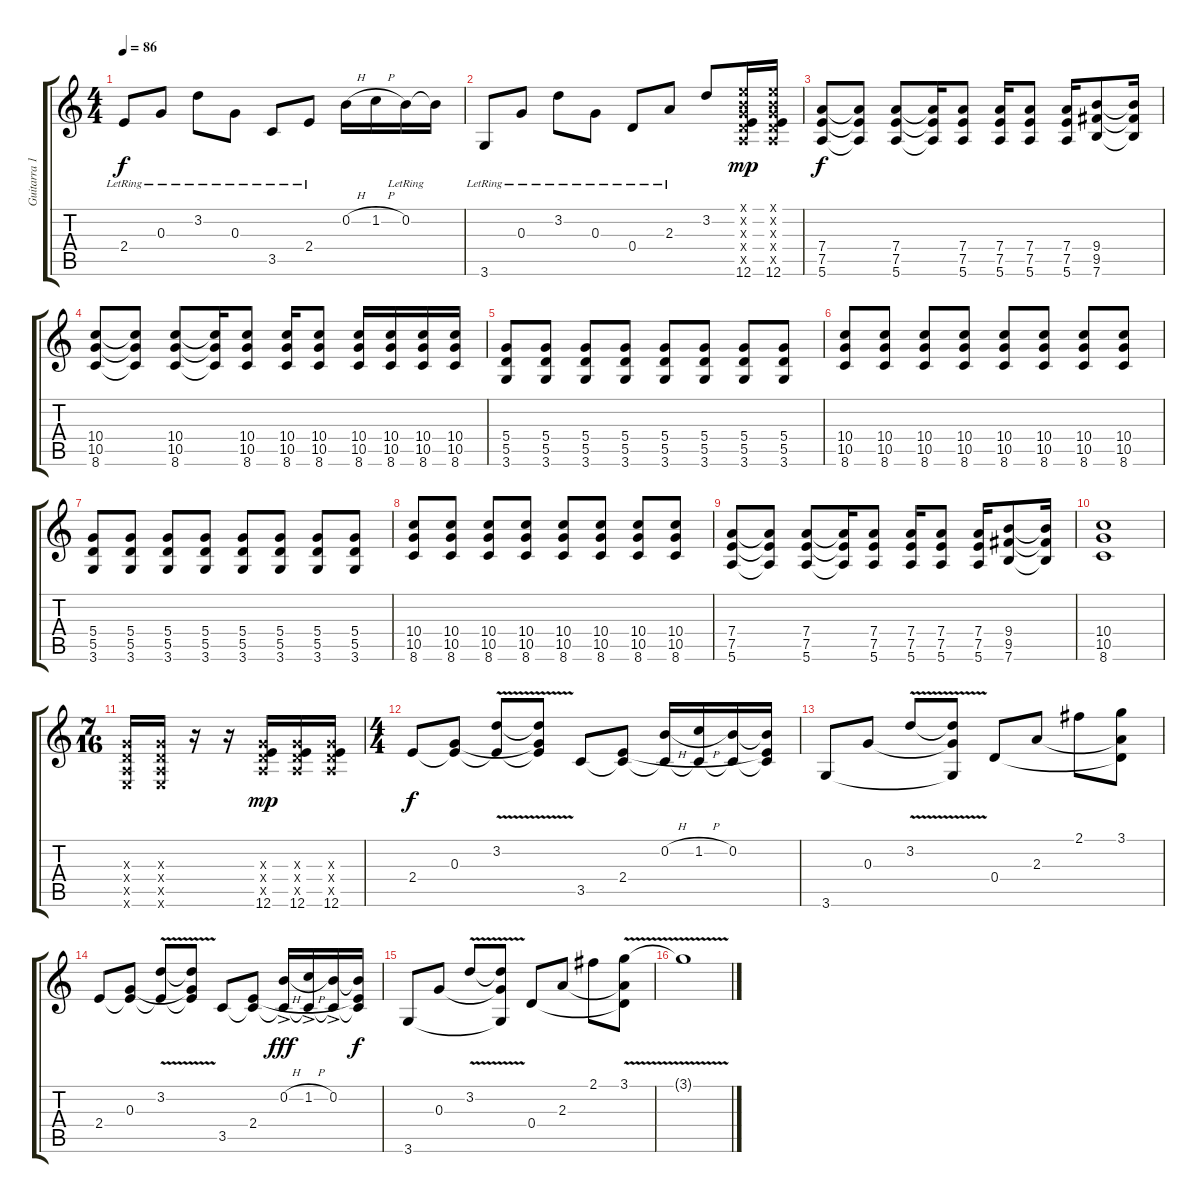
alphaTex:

\track ("Guitarra 1 ((Evan))" "Guitarra 1") {instrument overdrivenguitar}
\staff {score tabs}
\tuning (E4 B3 G3 D3 A2 E2) {hide}
\ts (4 4)
\tempo 86
\clef g2
\ks c
2.4{lr}.8{dy f volume 12 instrument electricguitarjazz} 0.3{lr}.8 3.2{lr}.8 0.3{lr}.8 3.5{lr}.8 2.4{lr}.8 0.2{h}.16 1.2{h}.16 0.2{lr}.16 0.2{t}.16 |
3.6{lr}.8 0.3{lr}.8 3.2{lr}.8 0.3{lr}.8 0.4{lr}.8 2.3{lr}.8 3.2.8 (0.1{x} 0.2{x} 0.3{x} 0.4{x} 0.5{x} 12.6).16{dy mp instrument guitarharmonics} (0.1{x} 0.2{x} 0.3{x} 0.4{x} 0.5{x} 12.6).16 |
(7.4 7.5 5.6).8{dy f instrument overdrivenguitar} (7.4{t} 7.5{t} 5.6{t}).8 (7.4 7.5 5.6).8 (7.4{t} 7.5{t} 5.6{t}).16 (7.4 7.5 5.6).8 (7.4 7.5 5.6).16 (7.4 7.5 5.6).8 (7.4 7.5 5.6).16 (9.4 9.5 7.6).8 (9.4{t} 9.5{t} 7.6{t}).16 |
(10.4 10.5 8.6).8 (10.4{t} 10.5{t} 8.6{t}).8 (10.4 10.5 8.6).8 (10.4{t} 10.5{t} 8.6{t}).16 (10.4 10.5 8.6).8 (10.4 10.5 8.6).16 (10.4 10.5 8.6).8 (10.4 10.5 8.6).16 (10.4 10.5 8.6).16 (10.4 10.5 8.6).16 (10.4 10.5 8.6).16 |
(5.4 5.5 3.6).8 (5.4 5.5 3.6).8 (5.4 5.5 3.6).8 (5.4 5.5 3.6).8 (5.4 5.5 3.6).8 (5.4 5.5 3.6).8 (5.4 5.5 3.6).8 (5.4 5.5 3.6).8 |
(10.4 10.5 8.6).8 (10.4 10.5 8.6).8 (10.4 10.5 8.6).8 (10.4 10.5 8.6).8 (10.4 10.5 8.6).8 (10.4 10.5 8.6).8 (10.4 10.5 8.6).8 (10.4 10.5 8.6).8 |
(5.4 5.5 3.6).8 (5.4 5.5 3.6).8 (5.4 5.5 3.6).8 (5.4 5.5 3.6).8 (5.4 5.5 3.6).8 (5.4 5.5 3.6).8 (5.4 5.5 3.6).8 (5.4 5.5 3.6).8 |
(10.4 10.5 8.6).8 (10.4 10.5 8.6).8 (10.4 10.5 8.6).8 (10.4 10.5 8.6).8 (10.4 10.5 8.6).8 (10.4 10.5 8.6).8 (10.4 10.5 8.6).8 (10.4 10.5 8.6).8 |
(7.4 7.5 5.6).8{instrument overdrivenguitar} (7.4{t} 7.5{t} 5.6{t}).8 (7.4 7.5 5.6).8 (7.4{t} 7.5{t} 5.6{t}).16 (7.4 7.5 5.6).8 (7.4 7.5 5.6).16 (7.4 7.5 5.6).8 (7.4 7.5 5.6).16 (9.4 9.5 7.6).8 (9.4{t} 9.5{t} 7.6{t}).16 |
(10.4 10.5 8.6).1 |
\ts (7 16)
(0.3{x} 0.4{x} 0.5{x} 0.6{x}).16{volume 16} (0.3{x} 0.4{x} 0.5{x} 0.6{x}).16 r.16 r.16 (0.3{x} 0.4{x} 0.5{x} 12.6).16{dy mp instrument guitarharmonics} (0.3{x} 0.4{x} 0.5{x} 12.6).16 (0.3{x} 0.4{x} 0.5{x} 12.6).16 |
\ts (4 4)
2.4.8{dy f instrument overdrivenguitar} (0.3 2.4{t}).8 (3.2{v} 2.4{t}).8 (3.2{t} 0.3{t} 2.4{t}).8 3.5.8 (2.4 3.5{t}).8 (0.2{h} 3.5{t}).16 (1.2{h} 3.5{t}).16 (0.2 3.5{t}).16 (0.2{t} 2.4{t} 3.5{t}).16 |
3.6.8 0.3.8 3.2{v}.8 (3.2{t} 0.3{t} 3.6{t}).8 0.4.8 2.3.8 2.1.8 (3.1 2.3{t} 0.4{t}).8 |
2.4.8{instrument overdrivenguitar} (0.3 2.4{t}).8 (3.2{v} 2.4{t}).8 (3.2{t} 0.3{t} 2.4{t}).8 3.5.8 (2.4 3.5{t}).8 (0.2{h ac} 3.5{t}).16{dy fff} (1.2{h ac} 3.5{t}).16 (0.2{ac} 3.5{t}).16 (0.2{t} 2.4{t} 3.5{t}).16{dy f} |
3.6.8 0.3.8 3.2{v}.8 (3.2{t} 0.3{t} 3.6{t}).8 0.4.8 2.3.8 2.1.8 (3.1{v} 2.3{t} 0.4{t}).8 |
3.1{t}.1{volume 5}
